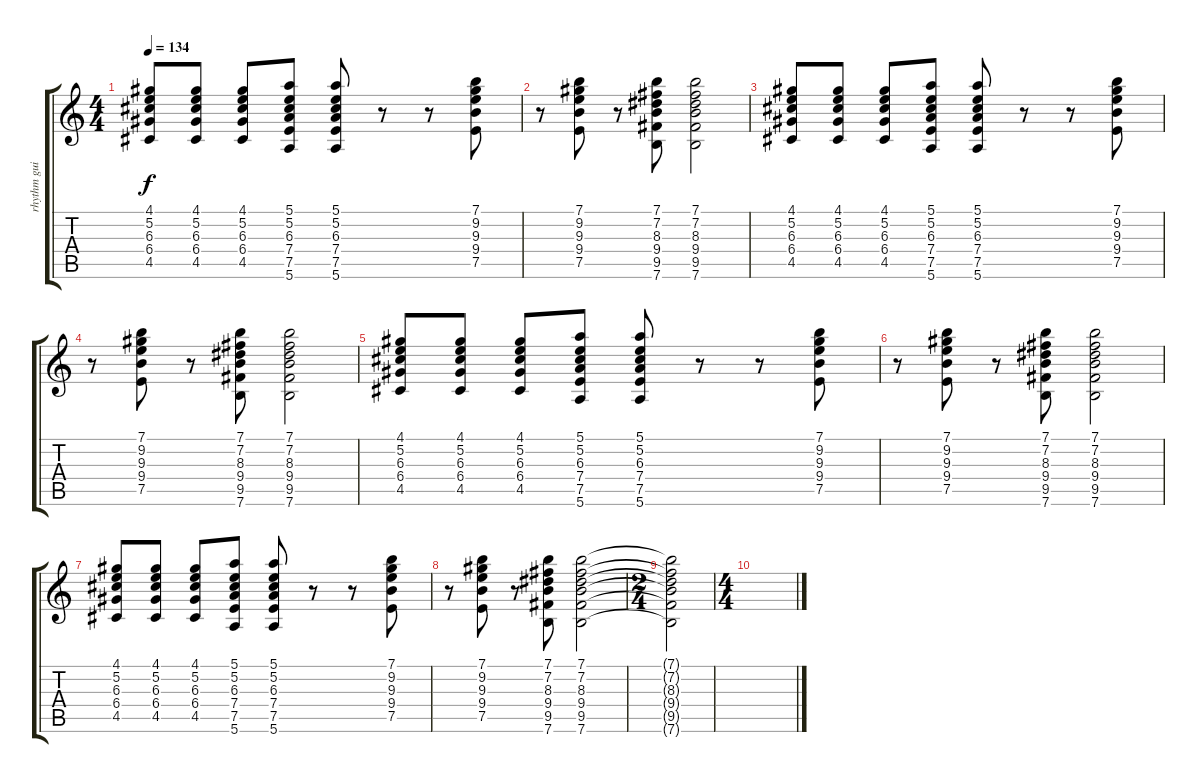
\track ("rhythm guitar" "rhythm gui") {instrument distortionguitar}
\staff {score tabs}
\tuning (E4 B3 G3 D3 A2 E2) {hide}
\ts (4 4)
\tempo 134
\clef g2
\ks c
(4.1 5.2 6.3 6.4 4.5).8{dy f instrument distortionguitar} (4.1 5.2 6.3 6.4 4.5).8 (4.1 5.2 6.3 6.4 4.5).8 (5.1 5.2 6.3 7.4 7.5 5.6).8 (5.1 5.2 6.3 7.4 7.5 5.6).8 r.8 r.8 (7.1 9.2 9.3 9.4 7.5).8 |
r.8 (7.1 9.2 9.3 9.4 7.5).8 r.8 (7.1 7.2 8.3 9.4 9.5 7.6).8 (7.1 7.2 8.3 9.4 9.5 7.6).2 |
(4.1 5.2 6.3 6.4 4.5).8 (4.1 5.2 6.3 6.4 4.5).8 (4.1 5.2 6.3 6.4 4.5).8 (5.1 5.2 6.3 7.4 7.5 5.6).8 (5.1 5.2 6.3 7.4 7.5 5.6).8 r.8 r.8 (7.1 9.2 9.3 9.4 7.5).8 |
r.8 (7.1 9.2 9.3 9.4 7.5).8 r.8 (7.1 7.2 8.3 9.4 9.5 7.6).8 (7.1 7.2 8.3 9.4 9.5 7.6).2 |
(4.1 5.2 6.3 6.4 4.5).8 (4.1 5.2 6.3 6.4 4.5).8 (4.1 5.2 6.3 6.4 4.5).8 (5.1 5.2 6.3 7.4 7.5 5.6).8 (5.1 5.2 6.3 7.4 7.5 5.6).8 r.8 r.8 (7.1 9.2 9.3 9.4 7.5).8 |
r.8 (7.1 9.2 9.3 9.4 7.5).8 r.8 (7.1 7.2 8.3 9.4 9.5 7.6).8 (7.1 7.2 8.3 9.4 9.5 7.6).2 |
(4.1 5.2 6.3 6.4 4.5).8 (4.1 5.2 6.3 6.4 4.5).8 (4.1 5.2 6.3 6.4 4.5).8 (5.1 5.2 6.3 7.4 7.5 5.6).8 (5.1 5.2 6.3 7.4 7.5 5.6).8 r.8 r.8 (7.1 9.2 9.3 9.4 7.5).8 |
r.8 (7.1 9.2 9.3 9.4 7.5).8 r.8 (7.1 7.2 8.3 9.4 9.5 7.6).8 (7.1 7.2 8.3 9.4 9.5 7.6).2 |
\ts (2 4)
(7.1{t} 7.2{t} 8.3{t} 9.4{t} 9.5{t} 7.6{t}).2 |
\ts (4 4)
